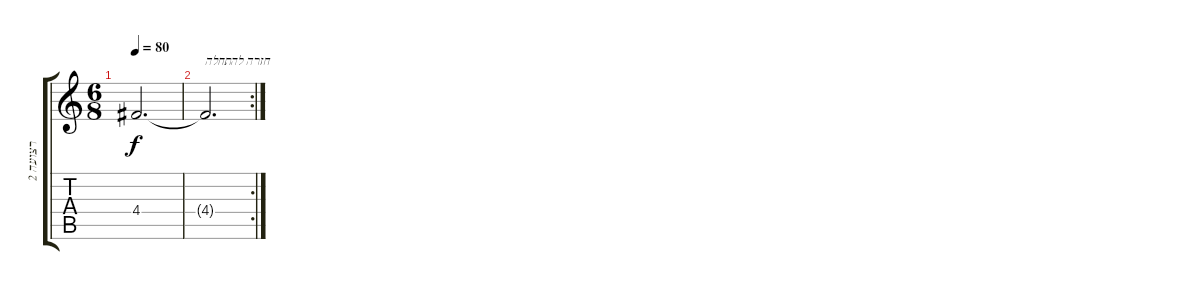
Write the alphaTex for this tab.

\track ("רצועה 2" "רצועה 2") {instrument acousticguitarsteel}
\staff {score tabs}
\tuning (E4 B3 G3 D3 A2 E2) {hide}
\ts (6 8)
\tempo 80
\clef g2
\ks c
4.4.2{d dy f} |
\rc 2
4.4{t}.2{d txt "חזרה להתחלה"}
